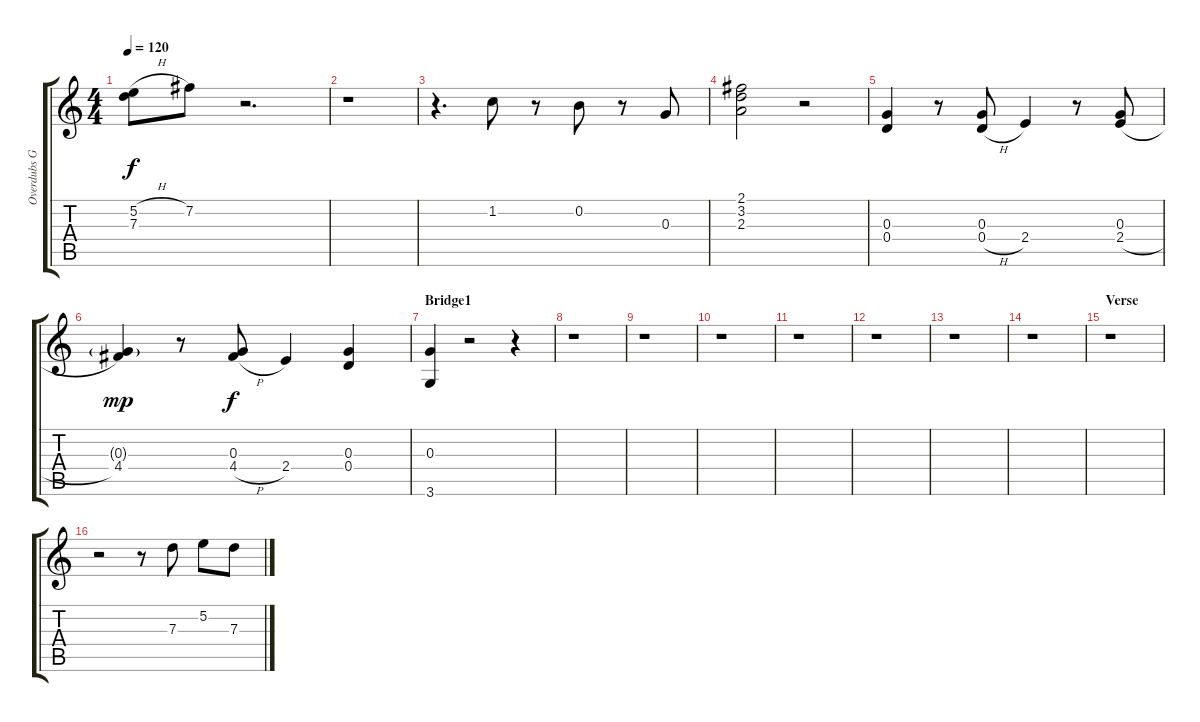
\track ("Overdubs Guitar" "Overdubs G") {instrument banjo}
\staff {score tabs}
\tuning (E4 B3 G3 D3 A2 E2) {hide}
\displaytranspose 12
\ts (4 4)
\tempo 120
\clef g2
\ks c
(5.2{h} 7.3).8{dy f} 7.2.8 r.2{d} |
r.1 |
r.4{d} 1.2.8 r.8 0.2.8 r.8 0.3.8 |
(2.1 3.2 2.3).2 r.2 |
(0.3 0.4).4 r.8 (0.3 0.4{h}).8 2.4.4 r.8 (0.3 2.4{h}).8 |
(0.3{g} 4.4).4{dy mp} r.8 (0.3 4.4{h}).8{dy f} 2.4.4 (0.3 0.4).4 |
\section ("" "Bridge1")
(0.3 3.6).4 r.2 r.4 |
r.1 |
r.1 |
r.1 |
r.1 |
r.1 |
r.1 |
r.1 |
\section ("" "Verse")
r.1 |
r.2{volume 12} r.8 7.3.8 5.2.8 7.3.8
